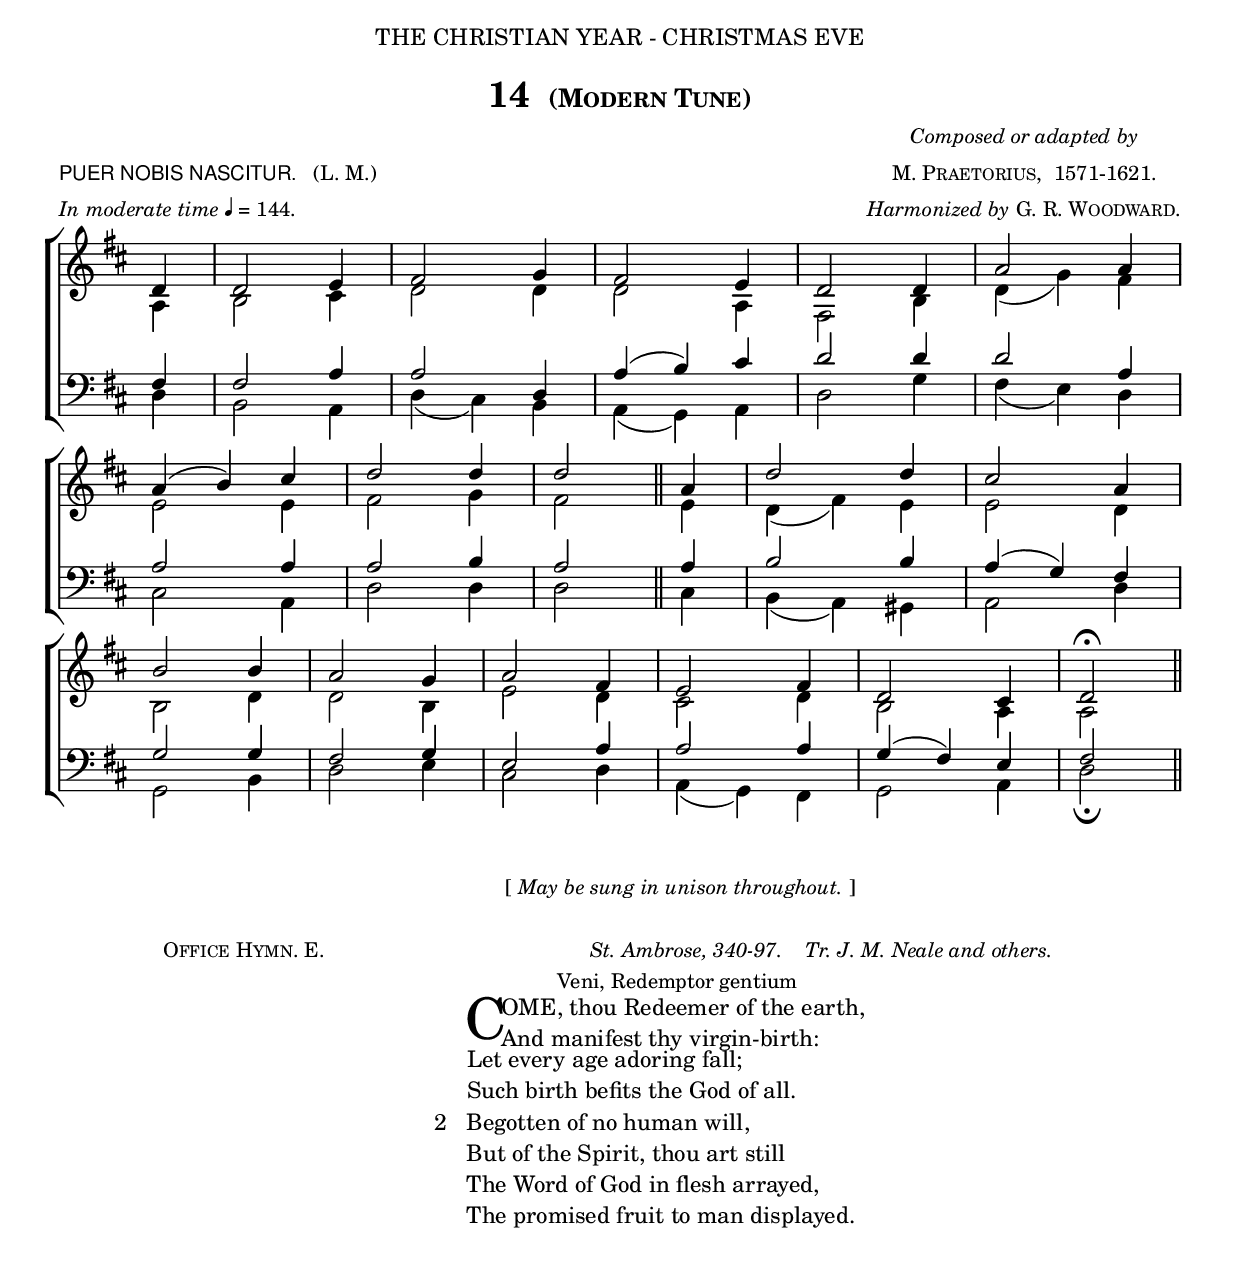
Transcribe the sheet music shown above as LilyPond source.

%%%051.png
%%%14 (Modern Tune). Puer nobis nascitur. (L. M.) Come, thou Redeemer of the earth
%%%Version 3 051png-H14-v3.ly Fonts reset.

\version "2.10"

\header {
  dedication = \markup { \center-align { "THE CHRISTIAN YEAR - CHRISTMAS EVE"
		\hspace #0.1 }}
	
  title = \markup { \line { \center-align {"14 "} \large \smallCaps {"(Modern Tune)"}}}

  meter = \markup { \small { \column {  \line { " " }
                                        \line { \sans {"PUER NOBIS NASCITUR."} \hspace #1 \roman {"(L. M.)"}} 
                                        \line { \italic {In moderate time} \fontsize #-5 \general-align #Y #DOWN \note #"4" #1 = 144.} }}}

  arranger = \markup { \small { \center-align {
				     \line { \italic {"Composed or adapted by"  } }
				     \line { \smallCaps {"M. Praetorius,"} " 1571-1621." } 
                                     \line { \italic {"Harmonized by"}  \smallCaps {"G. R. Woodward."} } }}}

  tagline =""
  
} %% close header


global = {
  \time 3/4 
  \key d \major 
  \set Staff.midiInstrument = "church organ"
}

nbbar = { \bar "|" \noBreak } %%macro to generate a nobreak bar

soprano = \relative c' {  
  \partial 4 d4 \nbbar d2 e4 \nbbar fis2 g4 \nbbar fis2 e4 \nbbar d2 d4 \nbbar a'2 a4 \bar "|" \break
  a( b) cis \nbbar d2 d4 \nbbar d2 \bar "||" \noBreak a4 \nbbar d2 d4 \nbbar cis2 a4 \bar "|" \break
  b2 b4 \nbbar a2 g4 \nbbar a2 fis4 \nbbar e2 fis4 \nbbar d2 cis4 \nbbar d2^\fermata \bar "||"
}

alto = \relative c' {
  \partial 4 a4 \nbbar b2 cis4 \nbbar d2 d4 \nbbar d2 a4 \nbbar fis2 b4 \nbbar d( g) fis \bar "|" \break
  e2 e4 \nbbar fis2 g4 \nbbar fis2 \bar "||" \noBreak e4 \nbbar d( fis) e \nbbar e2 d4 \bar "|" \break
  b2 d4 \nbbar d2 b4 \nbbar e2 d4 \nbbar cis2 d4 \nbbar b2 a4 \nbbar a2 \bar "||"
}

tenor = \relative c { \clef bass
  \partial 4 fis4 \nbbar fis2 a4 \nbbar a2 d,4 \nbbar a'( b) cis \nbbar d2 d4 \nbbar d2 a4 \bar "|" \break
  a2 a4 \nbbar a2 b4 \nbbar a2 \bar "||" \noBreak a4 \nbbar b2 b4 \nbbar a( g) fis \bar "|" \break
  g2 g4 \nbbar fis2 g4 \nbbar e2 a4 \nbbar a2 a4 \nbbar g( fis) e \nbbar fis2 \bar "||"
}

bass = \relative c { \clef bass
  \partial 4 d4 \nbbar b2 a4 \nbbar d( cis) b \nbbar a( g) a \nbbar d2 g4 \nbbar fis( e) d \bar "|" \break
  cis2 a4 \nbbar d2 d4 \nbbar d2 \bar "||" \noBreak cis4 \nbbar b( a) gis \nbbar a2 d4 \bar "|" \break
  \once \override Accidental #'transparent = ##t g,2 b4 \nbbar d2 e4 \nbbar cis2 d4 \nbbar a( g) fis \nbbar g2 a4 \nbbar d2_\fermata \bar "||"
}

#(ly:set-option 'point-and-click #f)

\paper {
  #(set-paper-size "a4")
  top-margin = 3\mm
  bottom-margin = 3\mm
  print-page-number = ##f
  between-system-space = #0.1
  ragged-last-bottom = ##t
  ragged-bottom = ##t
}

\book{

\score{
\new ChoirStaff	
 <<

	\context Staff = upper << 
	\context Voice = sopranos { \voiceOne \global \soprano }
	\context Voice = altos    { \voiceTwo \global \alto }
	                      >>
        
	\context Staff = lower <<
	\context Voice = tenors { \voiceOne \global \tenor }
	\context Voice = basses { \voiceTwo \global \bass }
			        >> 
			      

 >>
\layout {
		indent=0
		\context { \Score timing = ##f }
		\context { \Score \remove "Bar_number_engraver" }
		\context { \Staff \remove "Time_signature_engraver" }
		\context { \Score \remove "Mark_engraver"  }
                \context { \Staff \consists "Mark_engraver"  }
	}
	
\midi { 
   \context {
       \Score 
       tempoWholesPerMinute = #(ly:make-moment 144 4)
            }
       }
	
} %%score bracket

\markup {
	\column {
	    \line { \small { \hspace #43 "[" \italic {"May be sung in unison throughout."} "]" }}
	    \hspace #0.1
	    \line { \small { \hspace #10 \smallCaps { "Office Hymn. E."} \hspace #25 \italic {"St. Ambrose, 340-97.    Tr. J. M. Neale and others."}  }  }
	    \line { \hspace #48 \small "Veni, Redemptor gentium"}
   }}

\markup { \hspace #4.3   %%add space as necc. to center the column
	    \fill-line  {	
 
             \column { 
          \column { 
		  \line { \hspace #0.1 \column { \lower #2.4 \fontsize #8 "C" }   %%Drop Cap goes here
			 \hspace #-1.2    %% adjust this if other letters are too far from Drop Cap
			\column  { \raise #0.0 "OME, thou Redeemer of the earth," "And manifest thy virgin-birth:"  } }          
	          \line { \hspace #0.2  %%adjust hspace until this line left edge is flush with Drop Cap
			\lower  #1.56  %%adjust this until the line spacing looks right
			\column {   
				"Let every age adoring fall;" 
				"Such birth befits the God of all." 
			  		}}
	           } %% finish stanza 1
		  
		   \hspace #0.2 % adds vertical spacing between verses
		   \line { \hspace #-2.9 "2  "
		       \column {	     
			       "Begotten of no human will," 
			       "But of the Spirit, thou art still" 
			       "The Word of God in flesh arrayed," 
			       "The promised fruit to man displayed."
		   }} %% finish stanza 2
      }}}

%%fake score block to occupy space and force a pagebreak.  Can't think of a better way of doing this.
\score{
{ s4 }
\header { breakbefore = ##f piece = " " opus = " " }
\layout{
\context { \Staff
\remove Time_signature_engraver
\remove Key_engraver
\remove Clef_engraver
\remove Staff_symbol_engraver
}}}

%%second page		

		\markup { \hspace #5   %%add space as necc. to center the column  
		 \fill-line { 

         	 \column {
		      \line { "3  "
		       \column {	     
			      "The virgin womb that burden gained" 
			      "With virgin honour all unstained;" 
			      "The banners there of virtue glow;" 
			      "God in his temple dwells below."  	   
	          }} %% finish stanza 3

		   \hspace #0.2 % adds vertical spacing between verses
		   \line { "4  "
		    \column {    
			    "Forth from his chamber goeth he," 
			    "That royal home of purity," 
			    "A giant in twofold substance one," 
			    "Rejoicing now his course to run." 
 	          }} %% finish stanza 4


		\hspace #0.2 % adds vertical spacing between verses
	  	\line { "5  "
             \column {    
		     "From God the Father he proceeds," 
		     "To God the Father back he speeds;" 
		     "His course he runs to death and hell," 
		     "Returning on God's throne to dwell." 
 	   }} %% finish stanza 5

		\hspace #0.2 % adds vertical spacing between verses
		\line { "6  "
		\column {
			"O equal to thy Father, thou!"
			"Gird on thy fleshly mantle now;"
			"The weakness of our mortal state"
			"With deathless might invigorate."
		}} %% finish stanza 6

		\hspace #0.2 % adds vertical spacing between verses
		\line { "7  "
		\column {
			"Thy cradle here shall glitter bright,"
			"And darkness breathe a newer light,"
			"Where endless faith shall shine serene,"
			"And twilight never intervene."
		}} %% finish stanza 7

		\hspace #0.2 % adds vertical spacing between verses
		\line { "8. "
		\column {
			"All laud to God the Father be,"
			"All praise, eternal Son, to thee:"
			"All glory, as is ever meet,"
			"To God the Holy Paraclete."
		}} %% finish last stanza 
  
	  } %% master line bracket
	  
          } %% page super column bracket
} %%markup bracket


%% Amen score block
\score{
  \new ChoirStaff
   <<
        \context Staff = upper \with { fontSize = #-3  \override StaffSymbol #'staff-space = #(magstep -2) }  
	                      << 
	\context Voice = "sopranos" { \relative c' { \clef treble \global \voiceOne d1 d1 \bar "||" }}
	\context Voice = "altos"    { \relative c' { \clef treble \global \voiceTwo b1 a1 \bar "||" }}
	                      >>
			  
	\context Lyrics \lyricsto "altos" { \override LyricText #'font-size = #-1 A -- men. }
	
	\context Staff = lower \with { fontSize = #-3  \override StaffSymbol #'staff-space = #(magstep -2) }  
	                       <<
	\context Voice = "tenors" { \relative c { \clef bass \global \voiceThree g'1 fis1 \bar "||" }}
	\context Voice = "basses" { \relative c { \clef bass \global \voiceFour  g1 d'1 \bar "||" }}
			        >> 
  >>			      
\header { breakbefore = ##f piece = " " opus = " " }

\layout { 
      \context { \Score timing = ##f }
	ragged-right = ##t
	indent = 15\cm
	\context { \Staff \remove Time_signature_engraver }

       }

\midi { \context { \Score tempoWholesPerMinute = #(ly:make-moment 144 4) }}  %%Amen midi 

} 	
	

} %% book bracket